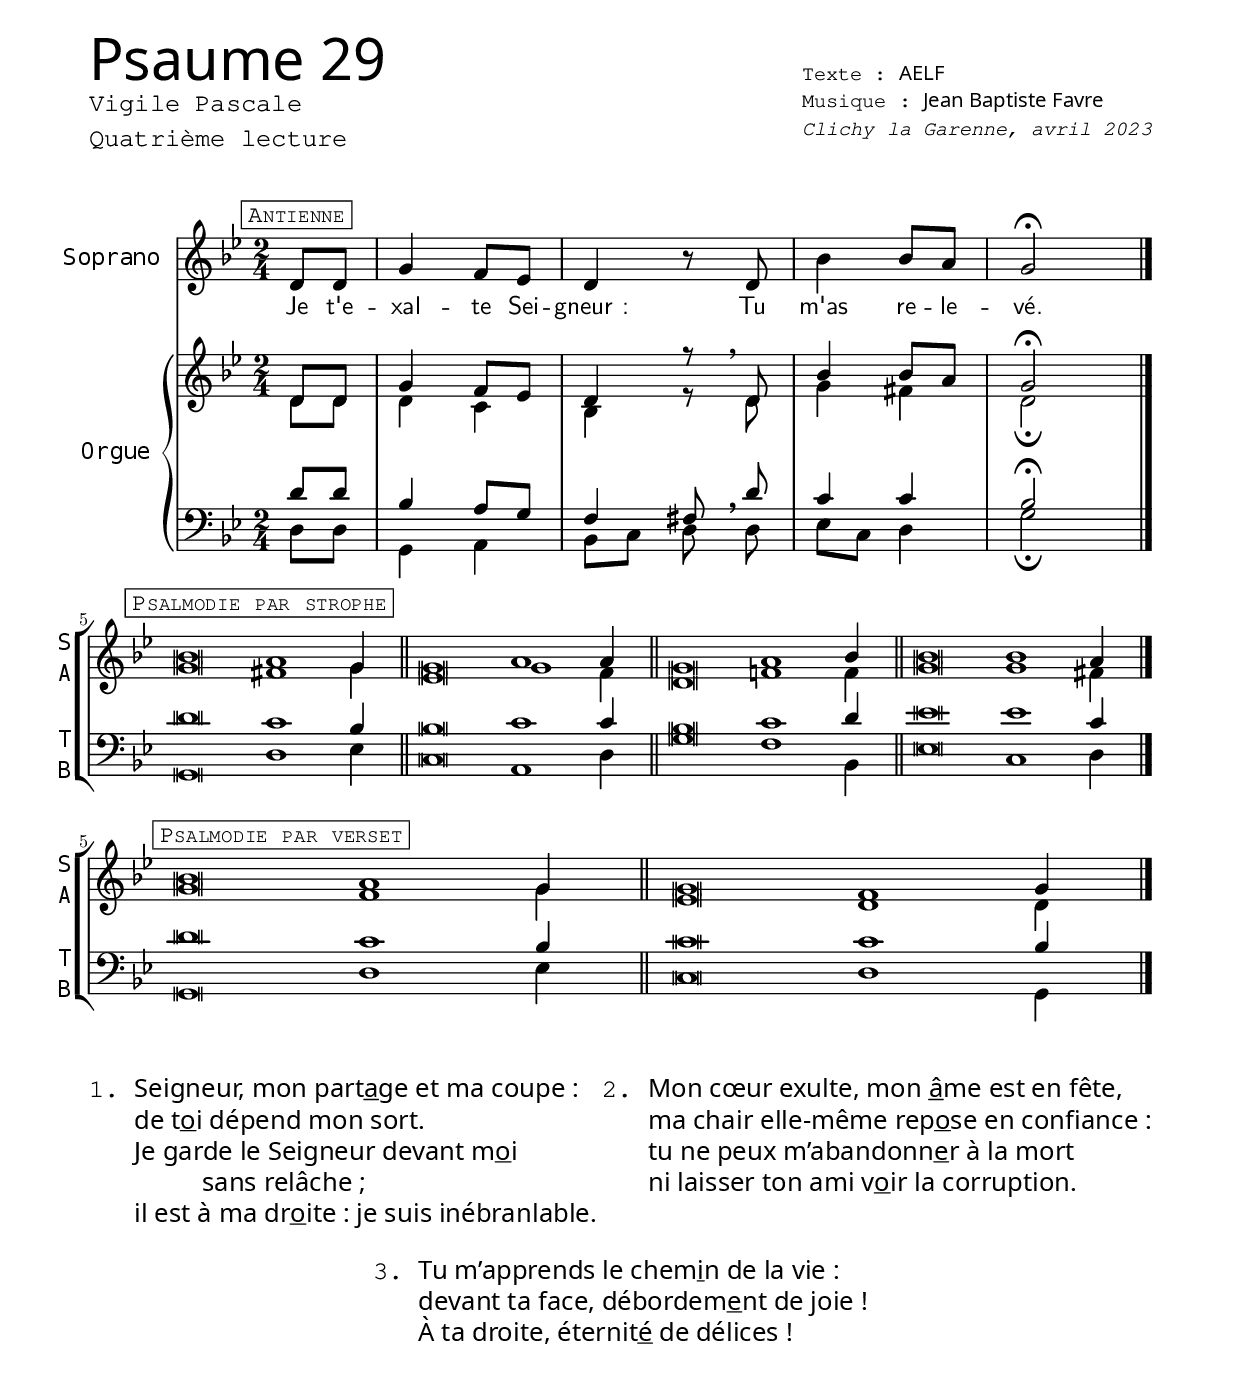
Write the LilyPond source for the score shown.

\version "2.24.1"
\language "english"
\include "../libs/commonFunctions.ily"

tempoVerseRallentando = {
  \set Score.tempoHideNote = ##t
  \tempo 4=60
}
tempoVerseAcelerando = {
  \set Score.tempoHideNote = ##t
  \tempo 2=120
}

scoreHeader = \header {
  title = "Psaume 29"
  subtitle = \markup { \column { "Vigile Pascale" "Quatrième lecture" }}
  composer = "Jean Baptiste Favre"
  poet = "AELF"
  date = "Clichy la Garenne, avril 2023"
}

global = {
  \key g \minor
  \time 2/4
}

%%%%%%%%%%%%%%%%%%%%%%%%%%%%%%
%%%%%%%%%% Antiphon %%%%%%%%%%
%%%%%%%%%%%%%%%%%%%%%%%%%%%%%%

antiphonRythm = {
 \partial 4 s4 s2*4 \bar "|." \break
}
antiphonMusicSoprano = \relative c' {
  \markCustom "Antienne"
  d8 d g4 f8 ef d4 r8 d8 bf'4 bf8 a g2
  }

antiphonMusicAlto = \relative c' {
  d8 d d4 c4 bf4 r8 \breathe d8 g4 fs4 d2
  }

antiphonMusicTenor =  \relative c' {
  d8 d bf4 a8 g f4 fs8 \breathe d'8 c4 c bf2
  }

antiphonMusicBass =  \relative c {
  d8 d g,4 a4 bf8 c d8 \breathe d ef8 c d4 g2
  }

antiphonLyrics = \lyricmode {
  Je t'e -- xal -- te Sei -- gneur&nbsp;:
  Tu m'as re -- le -- vé.
  }

antiphonLyricsSoprano = \antiphonLyrics
antiphonLyricsAlto = \antiphonLyrics
antiphonLyricsTenor = \antiphonLyrics
antiphonLyricsBass = \antiphonLyrics

%%%%%%%%%%%%%%%%%%%%%%%%%%%%%%%%%%%%%%%%%%%%%%
%%%%%%%%%%          Verses          %%%%%%%%%%
%%%%%%%%%%%%%%%%%%%%%%%%%%%%%%%%%%%%%%%%%%%%%%
verseStropheRythm = {
  \accidentalStyle forget
  \once \override Score.RehearsalMark.break-align-symbols = #'(clef)
  \markCustom "Psalmodie par strophe" \cadenzaOn
  \tempoVerseAcelerando s\breve s1 \tempoVerseRallentando s4 \bar "||"
  \tempoVerseAcelerando s\breve s1 \tempoVerseRallentando s4 \bar "||"
  \tempoVerseAcelerando s\breve s1 \tempoVerseRallentando s4 \bar "||"
  \tempoVerseAcelerando s\breve s1 \tempoVerseRallentando s4 \bar "|." \break
}
verseRythm = {
  \markCustom "Psalmodie par verset" \cadenzaOn
  \tempoVerseAcelerando s\breve s1 \tempoVerseRallentando s4 \bar "||"
  \tempoVerseAcelerando s\breve s1 \tempoVerseRallentando s4 \bar "|."
}
verseStropheMusicSoprano = \relative c'' {
  bf\breve a1 g4
  g\breve a1 a4
  g\breve a1 bf4
  bf\breve bf1 a4
  }
verseMusicSoprano = \relative c'' {
  bf\breve a1 g4
  g\breve fs1 g4
  }

verseStropheMusicAlto = \relative c'' {
  g\breve fs1 g4
  ef\breve g1 fs4
  d\breve f1 f4
  g\breve g1 fs4
  }
verseMusicAlto = \relative c'' {
  g\breve fs1 g4
  ef\breve d1 d4
  }

verseStropheMusicTenor = \relative c' {
  d\breve c1 bf4
  bf\breve c1 c4
  bf\breve c1 d4
  ef\breve ef1 c4
  }
verseMusicTenor = \relative c' {
  d\breve c1 bf4
  c\breve  c1 bf4
  }

verseStropheMusicBass = \relative c {
  g\breve d'1 ef4
  c\breve a1 d4
  g\breve f1 bf,4
  ef\breve c1 d4
  }
verseMusicBass = \relative c {
  g\breve d'1 ef4
  c\breve  d1 g,4
  }

verseLyrics = \markuplist {
  \override #'(font-family . sans)
  \override #'(font-size . 1)
  \left-column {
    \fill-line {
      \left-column{
        \concat { \typewriter "1. " "Seigneur, mon part" \underline a "ge et ma coupe&nbsp;:"}
        \concat { \typewriter "   " "de t" \underline o "i dépend mon sort."}
        \concat { \typewriter "   " "Je garde le Seigneur devant m" \underline o "i"}
        \concat { \typewriter "   " "&nbsp;&nbsp;&nbsp;&nbsp;&nbsp;&nbsp;&nbsp;&nbsp;&nbsp;&nbsp;sans relâche&nbsp;;"}
        \concat { \typewriter "   " "il est à ma dr" \underline o "ite&nbsp;: je suis inébranlable."}
      }
      \left-column {
        \concat { \typewriter "2. " "Mon cœur exulte, mon " \underline â "me est en fête,"}
        \concat { \typewriter "   " "ma chair elle-même rep" \underline o "se en confiance&nbsp;:"}
        \concat { \typewriter "   " "tu ne peux m’abandonn" \underline e "r à la mort"}
        \concat { \typewriter "   " "ni laisser ton ami v" \underline o "ir la corruption."}
      }
    }
    \vspace #1
    \fill-line {
      \left-column {
        \concat { \typewriter "3. " "Tu m’apprends le chem" \underline i "n de la vie&nbsp;:"}
        \concat { \typewriter "   " "devant ta face, débordem" \underline e "nt de joie&nbsp;!"}
        \concat { \typewriter "   " "À ta droite, éternit" \underline é " de délices&nbsp;!"}
      }
    }
  }
}
%%%%%%%%%%%%%%%%%%%%%%%%%%%%%%%%%%%%%%%%%%%%%%%%%%%%%%%%%%%%%%%%%%%%%
%%%%%%%%%%%%%%%%%%%          Draw score          %%%%%%%%%%%%%%%%%%%%
%%%%%%%%%%%%%%%%%%%%%%%%%%%%%%%%%%%%%%%%%%%%%%%%%%%%%%%%%%%%%%%%%%%%%
% Load Piano settings & layout
partition = {
  <<
    % Antienne à 4 voix mixtes
    %\include "../libs/layouts/commonAntiphonFourVoices.ily"
    \new ChoirStaff = "Antophon4Voices" <<
      \new Staff = "AntiphonSopranoStaff" <<
        \once \override Staff.VerticalAxisGroup.remove-first = ##t
        \set Staff.instrumentName = "Soprano"
        \clef "treble"
        \new Dynamics \antiphonRythm
        \new Voice = "antiphonSoprano" { \global \antiphonMusicSoprano\fermata}
        \new Lyrics \lyricsto "antiphonSoprano" { \antiphonLyricsSoprano }
      >>
    >>
    \new PianoStaff
    <<
      \set PianoStaff.instrumentName = #"Orgue"
      \new Staff <<
        \set Staff.printPartCombineTexts = ##f
        \once \override Staff.VerticalAxisGroup.remove-first = ##t
        \clef treble
        \new Voice = "soprani" {\global \voiceOne \antiphonMusicSoprano\fermata }
        \new Voice = "alti" {\global \voiceTwo \antiphonMusicAlto\fermata }
      >>
      \new Staff <<
        \set Staff.printPartCombineTexts = ##f
        \once \override Staff.VerticalAxisGroup.remove-first = ##t
        \clef bass
        \new Voice = "tenors" {\global \voiceThree \antiphonMusicTenor\fermata }
        \new Voice = "bass" {\global \voiceFour \antiphonMusicBass\fermata }
      >>
    >>
    \new ChoirStaff = "versePsalmody"
    <<
      \new Staff = "verseSopranoAlto" <<
        \set Staff.shortInstrumentName = \markup { \right-column { "S" "A" } }
        \once \override Staff.VerticalAxisGroup.remove-first = ##t
        \global
        \clef treble
        \new Dynamics {\silence \antiphonMusicSoprano \verseStropheRythm \verseRythm}
        \new Voice = "verseSoprano" << \voiceOne {\silence \antiphonMusicSoprano \cadenzaOn \verseStropheMusicSoprano \verseMusicSoprano } >>
        \new Voice = "verseAlto" << \voiceTwo {\silence \antiphonMusicSoprano \cadenzaOn \verseStropheMusicAlto \verseMusicAlto } >>
      >>
      \new Staff = "verseTenorBass" <<
        \set Staff.shortInstrumentName = \markup { \right-column { "T" "B" } }
        \once \override Staff.VerticalAxisGroup.remove-first = ##t
        \global
        \clef bass
        \new Dynamics {\silence \antiphonMusicSoprano \verseStropheRythm \verseRythm}
        \new Voice = "verseTenor" << \voiceOne {\silence \antiphonMusicSoprano \cadenzaOn \verseStropheMusicTenor \verseMusicTenor } >>
        \new Voice = "verseBass" << \voiceTwo {\silence \antiphonMusicSoprano \cadenzaOn \verseStropheMusicBass \verseMusicBass } >>
      >>
    >>
  >>
}
%%%%%%%%%%%%% PARTITION VISUELLE %%%%%%%%%%%%%
% PDF output
\paper {
  top-margin = 1.5\cm
  bottom-margin = 1.5\cm
  left-margin = 1.5\cm
  right-margin = 1.5\cm
  markup-system-spacing = #'((basic-distance . 10)
     (minimum-distance . 10)
     (padding . 5)
     (stretchability . 5))
  #(define fonts
    (set-global-fonts
     #:music "emmentaler"
     #:brace "emmentaler"
     #:roman "Latin Modern Roman"
     #:sans "Cantarell"
  ))
  #(include-special-characters)
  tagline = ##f
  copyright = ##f
  scoreTitleMarkup = \markup \columns {
    \fill-line {
      \column {
        \line {
          \left-column {
            \fontsize #8 \sans \fromproperty #'header:title
            \fontsize #1 \typewriter \fromproperty #'header:subtitle
          }
        }
      }
      \column {
        \line {
          \fontsize #-1
          \left-column {
            \line { \concat { \typewriter "Texte&nbsp;: " \sans \fromproperty #'header:poet \bold " " } }
            \line { \concat { \typewriter "Musique&nbsp;: " \sans \fromproperty #'header:composer \bold " " } }
            \typewriter \italic \fromproperty #'header:date
          }
        }
      }
    }
  }
}

\score {
  \partition
  \layout {
      ragged-last = ##f
      \context {
          \Staff
          \RemoveEmptyStaves
          \override NoteHead.style = #'altdefault
          \override InstrumentName.font-name = #"Monospace Regular"
      }
      \context {
          \PianoStaff
          \RemoveEmptyStaves
          \override NoteHead.style = #'altdefault
          \override InstrumentName.font-name = #"Monospace Regular"
      }
      \context {
          \ChoirStaff
          \RemoveEmptyStaves
          \override NoteHead.style = #'altdefault
          \override InstrumentName.font-name = #"Monospace Regular"
      }
      \override LyricText.font-name = #"Latin Modern Sans"
      \override Score.RehearsalMark.font-family = #'typewriter
  }
  \scoreHeader
}
\verseLyrics